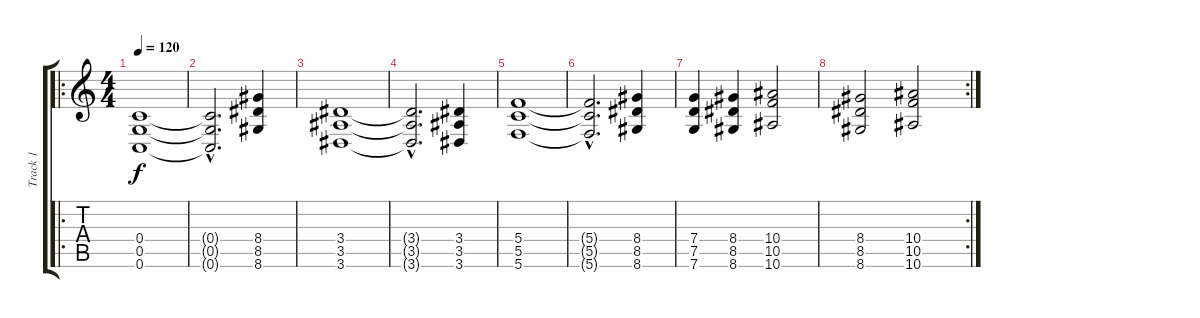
\track ("Track 1" "Track 1") {instrument distortionguitar}
\staff {score tabs}
\tuning (D4 A3 F3 C3 G2 C2) {hide}
\ro
\ts (4 4)
\tempo 120
\clef g2
\ks c
(0.4 0.5 0.6).1{dy f instrument distortionguitar} |
(0.4{hac t} 0.5{hac t} 0.6{hac t}).2{d} (8.4 8.5 8.6).4 |
(3.4 3.5 3.6).1 |
(3.4{hac t} 3.5{hac t} 3.6{hac t}).2{d} (3.4 3.5 3.6).4 |
(5.4 5.5 5.6).1 |
(5.4{hac t} 5.5{hac t} 5.6{hac t}).2{d} (8.4 8.5 8.6).4 |
(7.4 7.5 7.6).4 (8.4 8.5 8.6).4 (10.4 10.5 10.6).2 |
\rc 2
(8.4 8.5 8.6).2 (10.4 10.5 10.6).2
